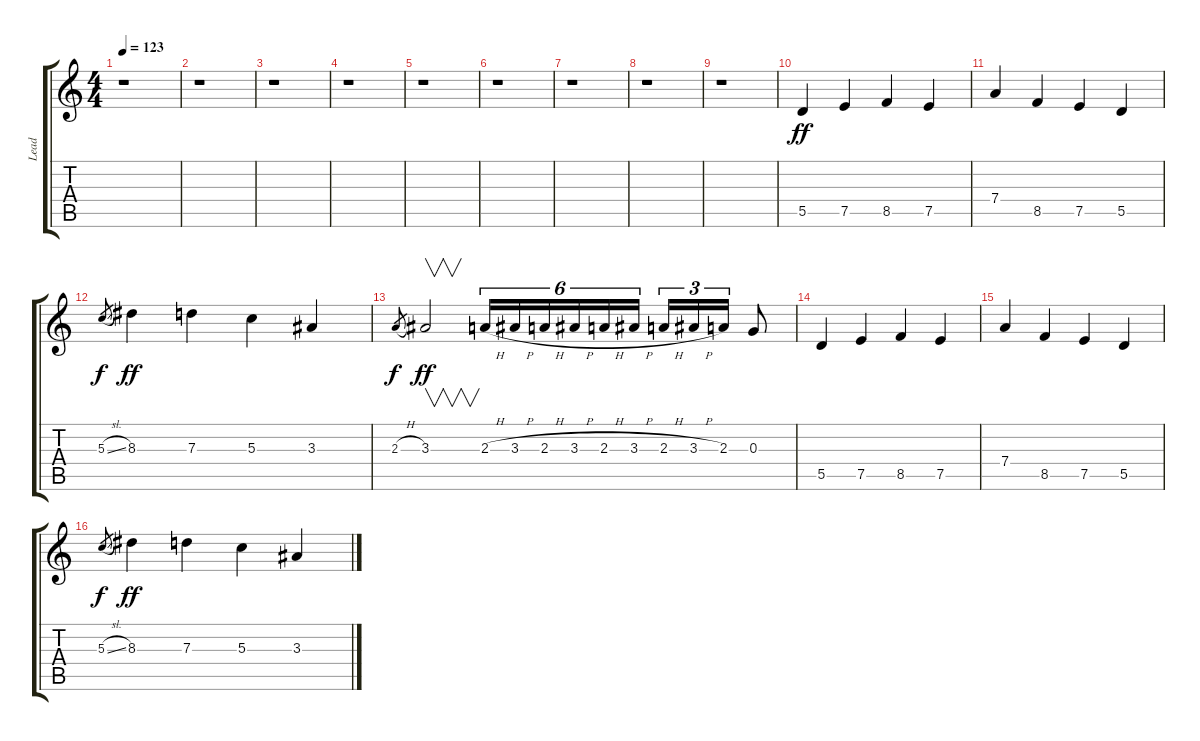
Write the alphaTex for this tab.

\track ("Lead" "Lead") {instrument overdrivenguitar}
\staff {score tabs}
\tuning (E4 B3 G3 D3 A2 E2) {hide}
\ts (4 4)
\tempo 123
\clef g2
\ks c
r.1{dy ff} |
r.1 |
r.1 |
r.1 |
r.1 |
r.1 |
r.1 |
r.1 |
r.1 |
5.5.4 7.5.4 8.5.4 7.5.4 |
7.4.4 8.5.4 7.5.4 5.5.4 |
5.3{sl}.8{gr dy f} 8.3.4{dy ff} 7.3.4 5.3.4 3.3.4 |
2.3{h}.8{gr dy f} 3.3.2{v dy ff} 2.3{h}.16{tu (6 4)} 3.3{h}.16{tu (6 4)} 2.3{h}.16{tu (6 4)} 3.3{h}.16{tu (6 4)} 2.3{h}.16{tu (6 4)} 3.3{h}.16{tu (6 4)} 2.3{h}.16{tu (3 2)} 3.3{h}.16{tu (3 2)} 2.3.16{tu (3 2)} 0.3.8 |
5.5.4 7.5.4 8.5.4 7.5.4 |
7.4.4 8.5.4 7.5.4 5.5.4 |
5.3{sl}.8{gr dy f} 8.3.4{dy ff} 7.3.4 5.3.4 3.3.4
